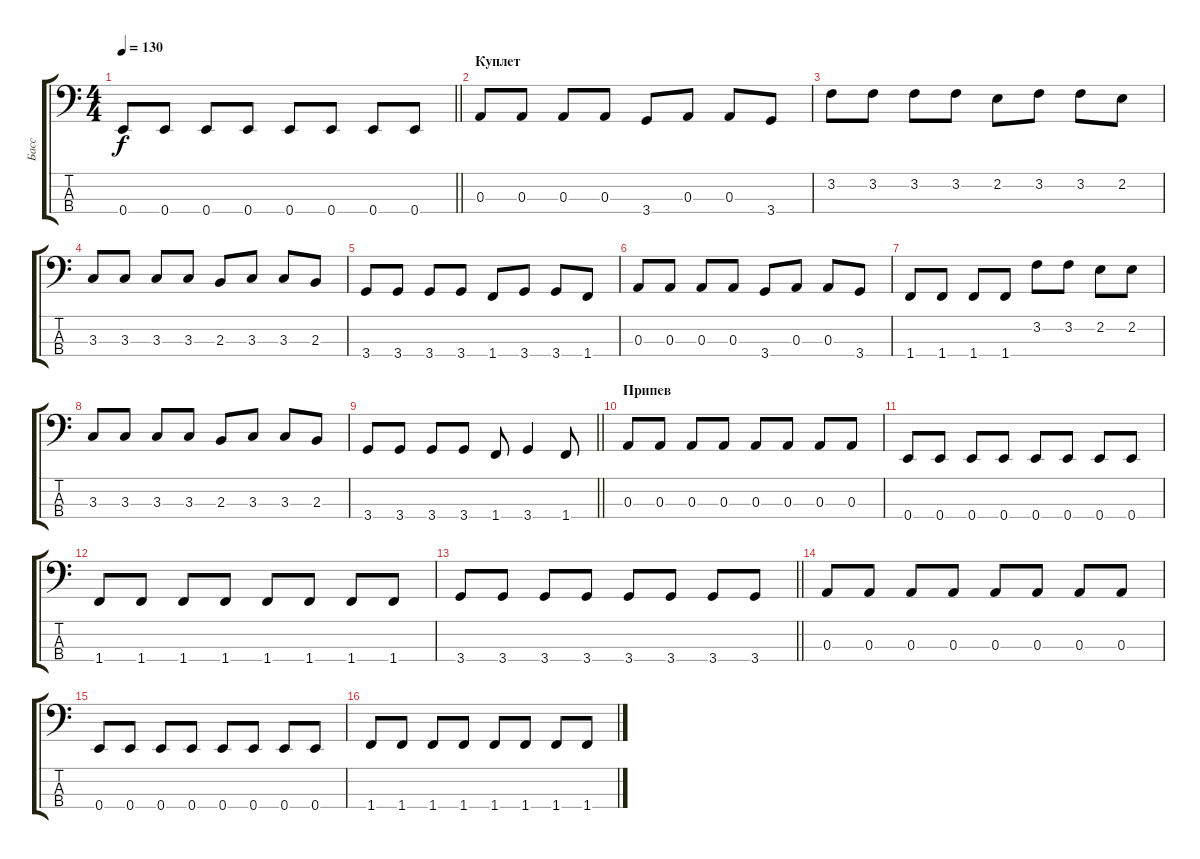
\track ("Басс" "Басс") {instrument electricbassfinger}
\staff {score tabs}
\tuning (G2 D2 A1 E1) {hide}
\ts (4 4)
\tempo 130
\clef f4
\barLineRight lightlight
\ks c
0.4.8{dy f} 0.4.8 0.4.8 0.4.8 0.4.8 0.4.8 0.4.8 0.4.8 |
\section ("" "Куплет")
0.3.8 0.3.8 0.3.8 0.3.8 3.4.8 0.3.8 0.3.8 3.4.8 |
3.2.8 3.2.8 3.2.8 3.2.8 2.2.8 3.2.8 3.2.8 2.2.8 |
3.3.8 3.3.8 3.3.8 3.3.8 2.3.8 3.3.8 3.3.8 2.3.8 |
3.4.8 3.4.8 3.4.8 3.4.8 1.4.8 3.4.8 3.4.8 1.4.8 |
0.3.8 0.3.8 0.3.8 0.3.8 3.4.8 0.3.8 0.3.8 3.4.8 |
1.4.8 1.4.8 1.4.8 1.4.8 3.2.8 3.2.8 2.2.8 2.2.8 |
3.3.8 3.3.8 3.3.8 3.3.8 2.3.8 3.3.8 3.3.8 2.3.8 |
\barLineRight lightlight
3.4.8 3.4.8 3.4.8 3.4.8 1.4.8 3.4.4 1.4.8 |
\section ("" "Припев")
0.3.8 0.3.8 0.3.8 0.3.8 0.3.8 0.3.8 0.3.8 0.3.8 |
0.4.8 0.4.8 0.4.8 0.4.8 0.4.8 0.4.8 0.4.8 0.4.8 |
1.4.8 1.4.8 1.4.8 1.4.8 1.4.8 1.4.8 1.4.8 1.4.8 |
\barLineRight lightlight
3.4.8 3.4.8 3.4.8 3.4.8 3.4.8 3.4.8 3.4.8 3.4.8 |
0.3.8 0.3.8 0.3.8 0.3.8 0.3.8 0.3.8 0.3.8 0.3.8 |
0.4.8 0.4.8 0.4.8 0.4.8 0.4.8 0.4.8 0.4.8 0.4.8 |
1.4.8 1.4.8 1.4.8 1.4.8 1.4.8 1.4.8 1.4.8 1.4.8
